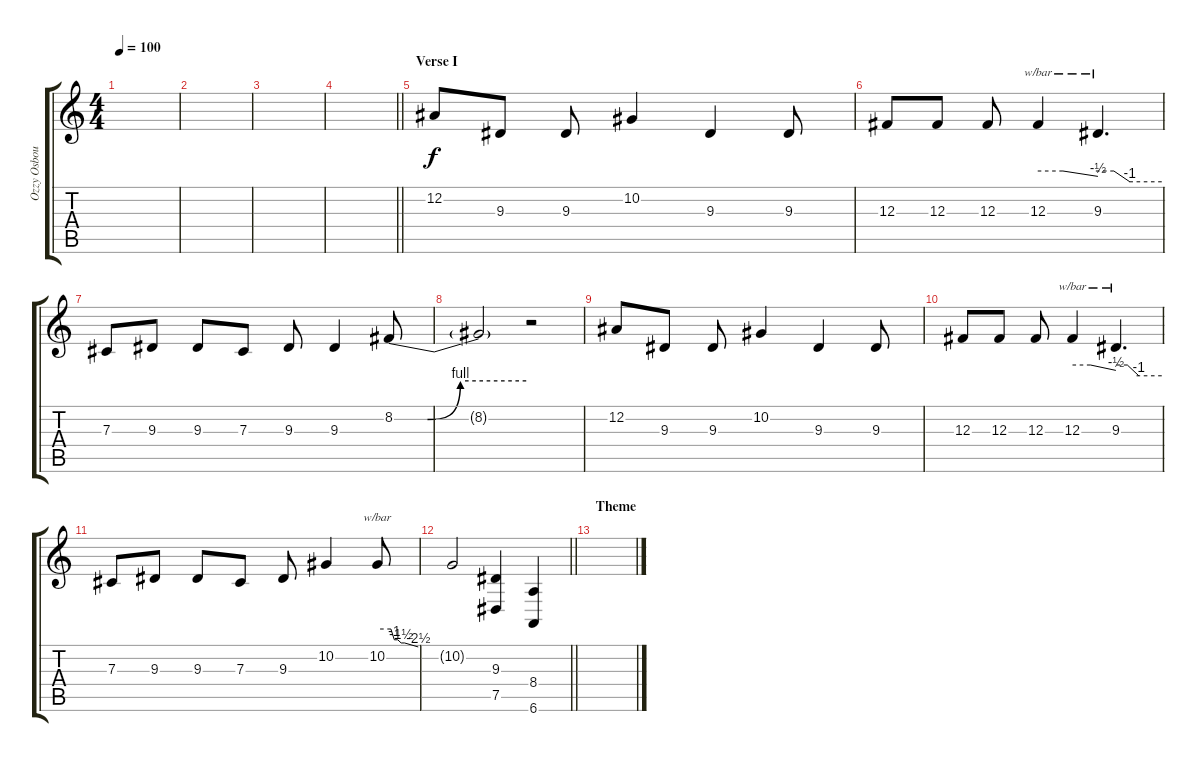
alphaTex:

\track ("Ozzy Osbourne" "Ozzy Osbou") {instrument lead8bassandlead}
\staff {score tabs}
\tuning (Eb4 Bb3 Gb3 Db3 Ab2 Eb2) {hide}
\ts (4 4)
\tempo 100
\clef g2
\ks c
|
|
|
\barLineRight lightlight
|
\section ("" "Verse I")
12.2.8 9.3.8 9.3.8 10.2.4 9.3.4 9.3.8 |
12.3.8 12.3.8 12.3.8 12.3.4{tbe (custom default 0 0 25 0 60 -2)} 9.3.4{d tbe (custom default 0 0 15 0 30 -4 60 -4)} |
7.3.8 9.3.8 9.3.8 7.3.8 9.3.8 9.3.4 8.2{be (custom 0 0 15 0 30 4 60 4)}.8 |
8.2{t}.2 r.2 |
12.2.8 9.3.8 9.3.8 10.2.4 9.3.4 9.3.8 |
12.3.8 12.3.8 12.3.8 12.3.4{tbe (custom default 0 0 25 0 60 -2)} 9.3.4{d tbe (custom default 0 0 15 0 30 -4 60 -4)} |
7.3.8 9.3.8 9.3.8 7.3.8 9.3.8 10.2.4 10.2.8{tbe (custom default 0 0 20 0 25 -4 30 -4 35 -6 40 -6 60 -10)} |
\barLineRight lightlight
10.2{t}.2 (9.3 7.5).4 (8.4 6.6).4 |
\section ("" "Theme")
